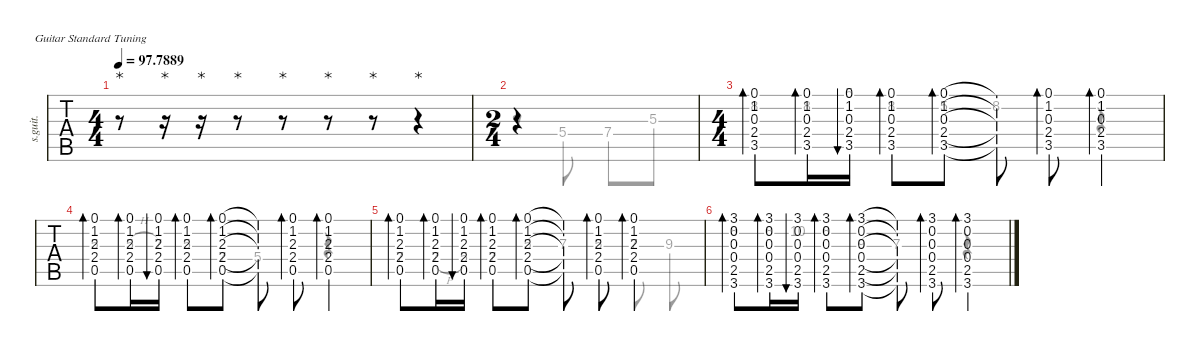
\defaultSystemsLayout 4
\hideDynamics
\bracketExtendMode nobrackets
\otherSystemsTrackNameOrientation horizontal
\track ("Steel Guitar" "s.guit.") {instrument acousticguitarsteel}
\staff {tabs}
\tuning (E4 B3 G3 D3 A2 E2)
\voice
\ts (4 4)
\tempo
97.7889
\accidentals auto
\clef g2
\ottava regular
\simile none
\ks c
r.8{dy mf instrument acousticguitarsteel glpf} r.16{glpf} r.16{glpf} r.8{glpf} r.8{glpf} r.8{glpf} r.8{glpf} r.4{glpf} |
\ts (2 4)
\beaming (8 2 2)
|
\ts (4 4)
\beaming (8 2 2)
(0.1 1.2 0.3 2.4 3.5).8{bd 30} (0.1 1.2 0.3 2.4 3.5).16{bd 30} (0.1 1.2 0.3 2.4 3.5).16{bu 30} (0.1 1.2 0.3 2.4 3.5).8{bd 30} (0.1 1.2 0.3 2.4 3.5).8{bd 30} (0.1{t} 1.2{t} 0.3{t} 2.4{t} 3.5{t}).8 (0.1 1.2 0.3 2.4 3.5).8{bd 30} (0.1 1.2 0.3 2.4 3.5).4{bd 30} |
(0.1 1.2 2.3 2.4 0.5).8{bd 30} (0.1 1.2 2.3 2.4 0.5).16{bd 30} (0.1 1.2 2.3 2.4 0.5).16{bu 30} (0.1 1.2 2.3 2.4 0.5).8{bd 30} (0.1 1.2 2.3 2.4 0.5).8{bd 30} (0.1{t} 1.2{t} 2.3{t} 2.4{t} 0.5{t}).8 (0.1 1.2 2.3 2.4 0.5).8{bd 30} (0.1 1.2 2.3 2.4 0.5).4{bd 30} |
(0.1 1.2 2.3 2.4 0.5).8{bd 30} (0.1 1.2 2.3 2.4 0.5).16{bd 30} (0.1 1.2 2.3 2.4 0.5).16{bu 30} (0.1 1.2 2.3 2.4 0.5).8{bd 30} (0.1 1.2 2.3 2.4 0.5).8{bd 30} (0.1{t} 1.2{t} 2.3{t} 2.4{t} 0.5{t}).8 (0.1 1.2 2.3 2.4 0.5).8{bd 30} (0.1 1.2 2.3 2.4 0.5).4{bd 30} |
(3.1 0.2 0.3 0.4 2.5 3.6).8{bd 30} (3.1 0.2 0.3 0.4 2.5 3.6).16{bd 30} (3.1 0.2 0.3 0.4 2.5 3.6).16{bu 30} (3.1 0.2 0.3 0.4 2.5 3.6).8{bd 30} (3.1 0.2 0.3 0.4 2.5 3.6).8{bd 30} (3.1{t} 0.2{t} 0.3{t} 0.4{t} 2.5{t} 3.6{t}).8 (3.1 0.2 0.3 0.4 2.5 3.6).8{bd 30} (3.1 0.2 0.3 0.4 2.5 3.6).4{bd 30} |
\voice
\clef g2
\ottava regular
\simile none
\ks c
|
r.8 5.4.8 7.4.8 5.3.8 |
8.2.8 8.2.16 5.1.16 8.2.8 5.2.8 8.2.4 r.4 |
5.3.8 5.3{h}.16 7.3.16 5.3.8 7.4.8 5.4.4 r.4 |
7.4.8 7.4{h}.16 5.4.16 7.4.8 5.3.8 7.3.8 5.3.8 7.3.8 9.3.8 |
8.2.8 8.2.16 10.2.16 8.2.8 9.3.8 7.3.4 r.4 |
